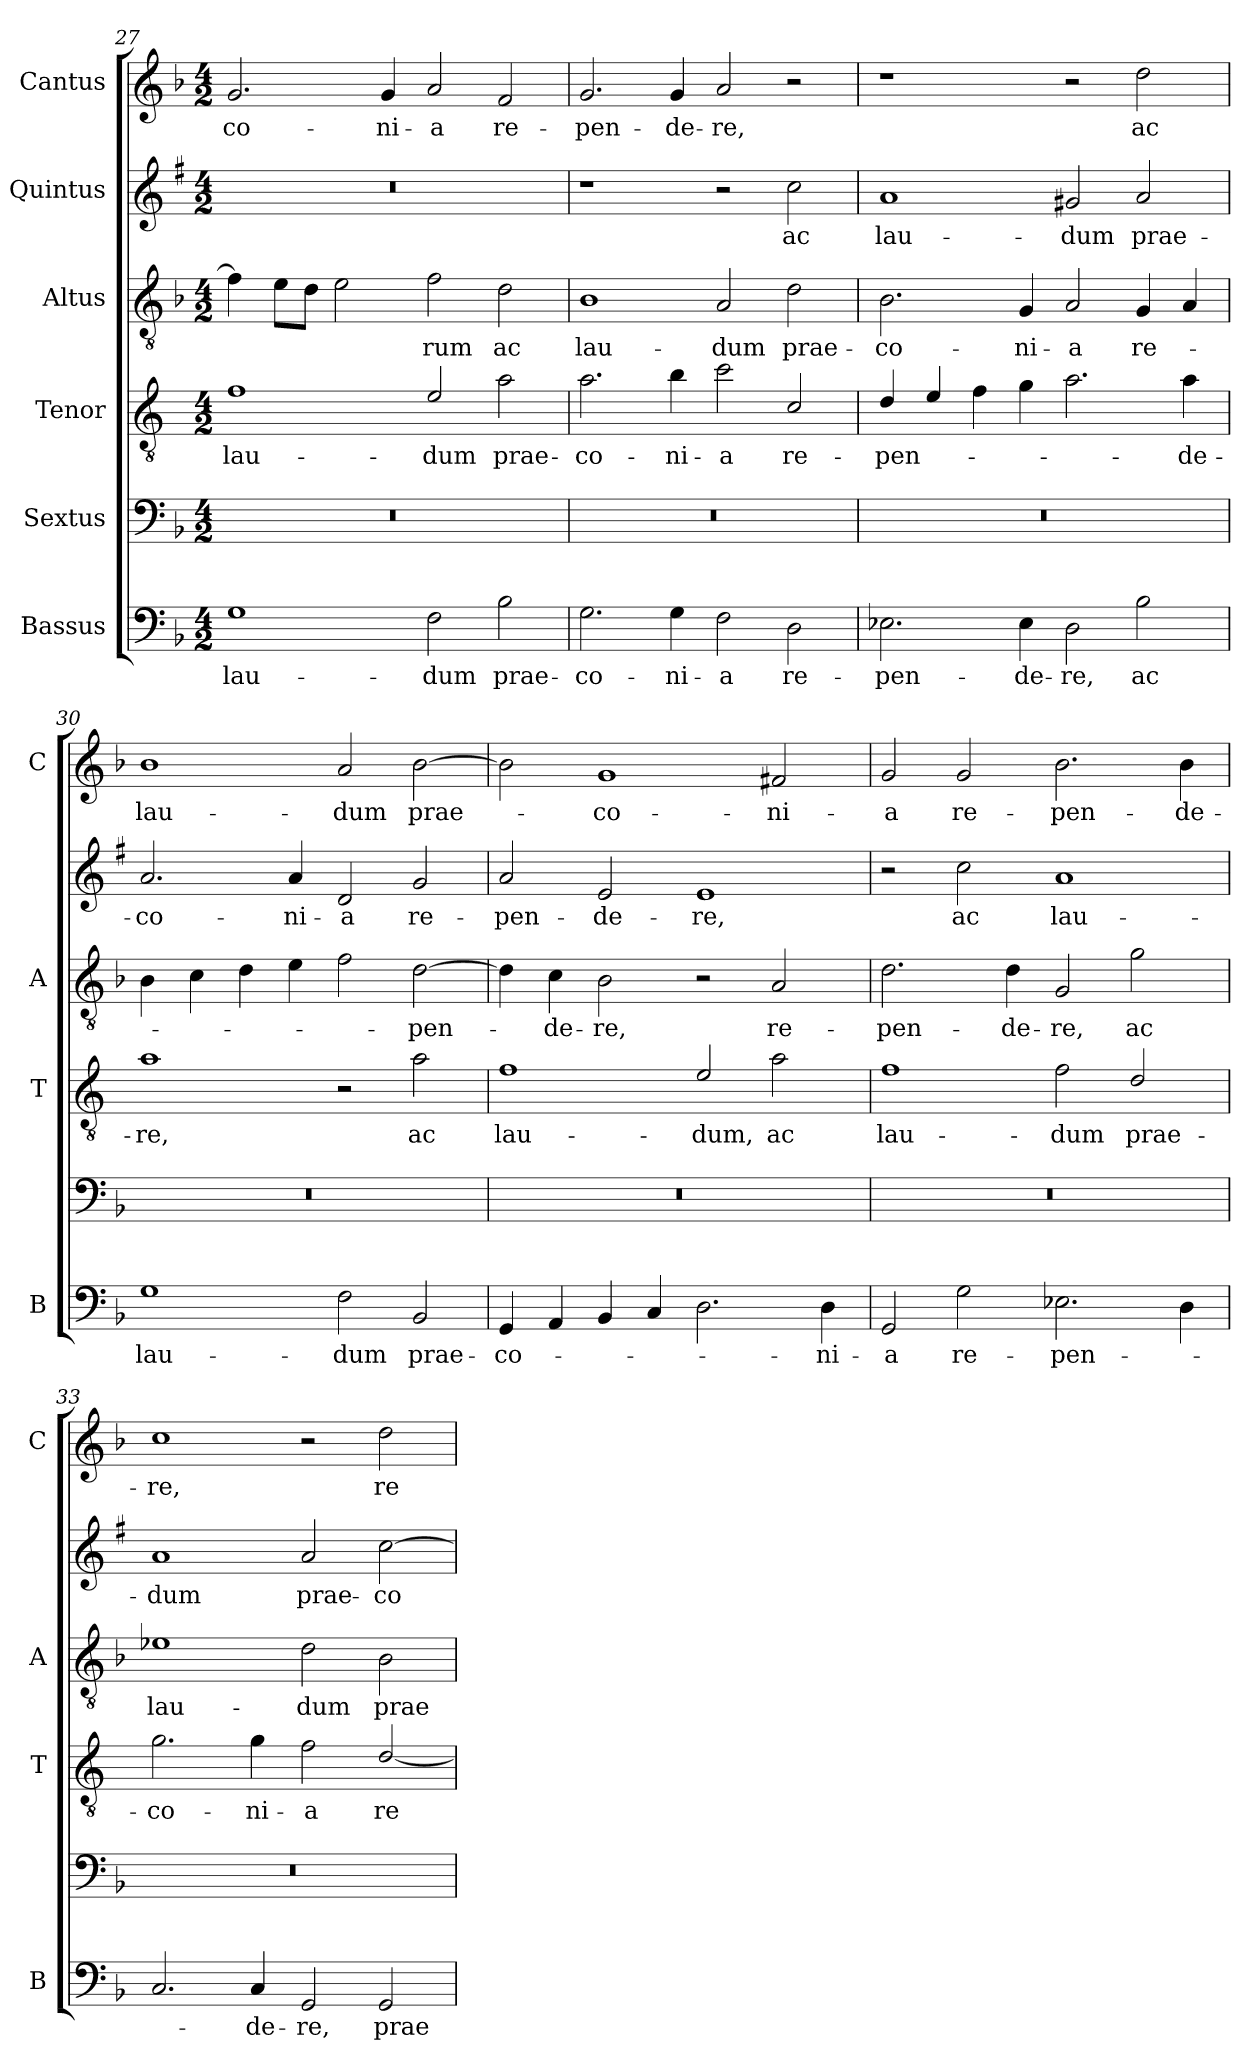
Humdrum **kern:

**kern	**text	**kern	**kern	**text	**kern	**text	**kern	**text	**kern	**text
*part6	*part6	*part5	*part4	*part4	*part3	*part3	*part2	*part2	*part1	*part1
*staff6	*staff6	*staff5	*staff4	*staff4	*staff3	*staff3	*staff2	*staff2	*staff1	*staff1
*I"Bassus	*	*I"Sextus	*I"Tenor	*	*I"Altus	*	*I"Quintus	*	*I"Cantus	*
*I'B	*	*	*I'T	*	*I'A	*	*	*	*I'C	*
*clefF4	*	*clefF4	*clefGv2	*	*clefGv2	*	*clefG2	*	*clefG2	*
*	*	*	*ITrd4c7	*	*	*	*ITrd1c2	*	*	*
*k[b-]	*	*k[b-]	*k[b-]	*	*k[b-]	*	*k[b-]	*	*k[b-]	*
*F:	*	*F:	*F:	*	*F:	*	*F:	*	*F:	*
*M4/2	*	*M4/2	*M4/2	*	*M4/2	*	*M4/2	*	*M4/2	*
=27	=27	=27	=27	=27	=27	=27	=27	=27	=27	=27
!	!LO:LY:b	!	!	!LO:LY:b	!	!	!	!	!	!LO:LY:b
1G	lau-	0r	1B-	lau-	4f\]	.	0r	.	2.g/	-co-
.	.	.	.	.	8e\L	.	.	.	.	.
.	.	.	.	.	8d\J	.	.	.	.	.
.	.	.	.	.	2e\	.	.	.	.	.
!	!	!	!	!	!	!	!	!	!	!LO:LY:b
.	.	.	.	.	.	.	.	.	4g/	-ni-
!	!LO:LY:b	!	!	!LO:LY:b	!	!LO:LY:b	!	!	!	!LO:LY:b
2F\	-dum	.	2A/	-dum	2f\	-rum	.	.	2a/	-a
!	!LO:LY:b	!	!	!LO:LY:b	!	!LO:LY:b	!	!	!	!LO:LY:b
2B-\	prae-	.	2d\	prae-	2d\	ac	.	.	2f/	re-
=28	=28	=28	=28	=28	=28	=28	=28	=28	=28	=28
!	!LO:LY:b	!	!	!LO:LY:b	!	!LO:LY:b	!	!	!	!LO:LY:b
2.G\	-co-	0r	2.d\	-co-	1B-	lau-	1r	.	2.g/	-pen-
!	!LO:LY:b	!	!	!LO:LY:b	!	!	!	!	!	!LO:LY:b
4G\	-ni-	.	4e\	-ni-	.	.	.	.	4g/	-de-
!	!LO:LY:b	!	!	!LO:LY:b	!	!LO:LY:b	!	!	!	!LO:LY:b
2F\	-a	.	2f\	-a	2A/	-dum	2r	.	2a/	-re,
!	!LO:LY:b	!	!	!LO:LY:b	!	!LO:LY:b	!	!LO:LY:b	!	!
2D\	re-	.	2F/	re-	2d\	prae-	2b-\	ac	2r	.
=29	=29	=29	=29	=29	=29	=29	=29	=29	=29	=29
!	!LO:LY:b	!	!	!LO:LY:b	!	!LO:LY:b	!	!LO:LY:b	!	!
2.E-X\	-pen-	0r	4G/	-pen-	2.B-\	-co-	1g	lau-	1r	.
.	.	.	4A/	.	.	.	.	.	.	.
.	.	.	4B-\	.	.	.	.	.	.	.
!	!LO:LY:b	!	!	!	!	!LO:LY:b	!	!	!	!
4E-\	-de-	.	4c\	.	4G/	-ni-	.	.	.	.
!	!LO:LY:b	!	!	!	!	!LO:LY:b	!	!LO:LY:b	!	!
2D\	-re,	.	2.d\	.	2A/	-a	2f#X/	-dum	2r	.
!	!LO:LY:b	!	!	!	!	!LO:LY:b	!	!LO:LY:b	!	!LO:LY:b
2B-\	ac	.	.	.	4G/	re-	2g/	prae-	2dd\	ac
!	!	!	!	!LO:LY:b	!	!	!	!	!	!
.	.	.	4d\	-de-	4A/	.	.	.	.	.
!!LO:LB:g=z
=30	=30	=30	=30	=30	=30	=30	=30	=30	=30	=30
!	!LO:LY:b	!	!	!LO:LY:b	!	!	!	!LO:LY:b	!	!LO:LY:b
1G	lau-	0r	1d	-re,	4B-\	.	2.g/	-co-	1b-	lau-
.	.	.	.	.	4c\	.	.	.	.	.
.	.	.	.	.	4d\	.	.	.	.	.
!	!	!	!	!	!	!	!	!LO:LY:b	!	!
.	.	.	.	.	4e\	.	4g/	-ni-	.	.
!	!LO:LY:b	!	!	!	!	!	!	!LO:LY:b	!	!LO:LY:b
2F\	-dum	.	2r	.	2f\	.	2c/	-a	2a/	-dum
!	!LO:LY:b	!	!	!LO:LY:b	!	!LO:LY:b	!	!LO:LY:b	!	!LO:LY:b
2BB-/	prae-	.	2d\	ac	[2d\	-pen-	2f/	re-	[2b-\	prae-
=31	=31	=31	=31	=31	=31	=31	=31	=31	=31	=31
!	!LO:LY:b	!	!	!LO:LY:b	!	!	!	!LO:LY:b	!	!
4GG/	-co-	0r	1B-	lau-	4d\]	.	2g/	-pen-	2b-\]	.
!	!	!	!	!	!	!LO:LY:b	!	!	!	!
4AA/	.	.	.	.	4c\	-de-	.	.	.	.
!	!	!	!	!	!	!LO:LY:b	!	!LO:LY:b	!	!LO:LY:b
4BB-/	.	.	.	.	2B-\	-re,	2d/	-de-	1g	-co-
4C/	.	.	.	.	.	.	.	.	.	.
!	!	!	!	!LO:LY:b	!	!	!	!LO:LY:b	!	!
2.D\	.	.	2A/	-dum,	2r	.	1d	-re,	.	.
!	!	!	!	!LO:LY:b	!	!LO:LY:b	!	!	!	!LO:LY:b
.	.	.	2d\	ac	2A/	re-	.	.	2f#X/	-ni-
!	!LO:LY:b	!	!	!	!	!	!	!	!	!
4D\	-ni-	.	.	.	.	.	.	.	.	.
=32	=32	=32	=32	=32	=32	=32	=32	=32	=32	=32
!	!LO:LY:b	!	!	!LO:LY:b	!	!LO:LY:b	!	!	!	!LO:LY:b
2GG/	-a	0r	1B-	lau-	2.d\	-pen-	2r	.	2g/	-a
!	!LO:LY:b	!	!	!	!	!	!	!LO:LY:b	!	!LO:LY:b
2G\	re-	.	.	.	.	.	2b-\	ac	2g/	re-
!	!	!	!	!	!	!LO:LY:b	!	!	!	!
.	.	.	.	.	4d\	-de-	.	.	.	.
!	!LO:LY:b	!	!	!LO:LY:b	!	!LO:LY:b	!	!LO:LY:b	!	!LO:LY:b
2.E-X\	-pen-	.	2B-\	-dum	2G/	-re,	1g	lau-	2.b-\	-pen-
!	!	!	!	!LO:LY:b	!	!LO:LY:b	!	!	!	!
.	.	.	2G/	prae-	2g\	ac	.	.	.	.
!	!	!	!	!	!	!	!	!	!	!LO:LY:b
4D\	.	.	.	.	.	.	.	.	4b-\	-de-
=33	=33	=33	=33	=33	=33	=33	=33	=33	=33	=33
!	!	!	!	!LO:LY:b	!	!LO:LY:b	!	!LO:LY:b	!	!LO:LY:b
2.C/	.	0r	2.c\	-co-	1e-X	lau-	1g	-dum	1cc	-re,
!	!LO:LY:b	!	!	!LO:LY:b	!	!	!	!	!	!
4C/	-de-	.	4c\	-ni-	.	.	.	.	.	.
!	!LO:LY:b	!	!	!LO:LY:b	!	!LO:LY:b	!	!LO:LY:b	!	!
2GG/	-re,	.	2B-\	-a	2d\	-dum	2g/	prae-	2r	.
!	!LO:LY:b	!	!	!LO:LY:b	!	!LO:LY:b	!	!LO:LY:b	!	!LO:LY:b
2GG/	prae-	.	[2G/	re-	2B-\	prae-	[2b-\	-co-	2dd\	re-
=	=	=	=	=	=	=	=	=	=	=
*-	*-	*-	*-	*-	*-	*-	*-	*-	*-	*-
